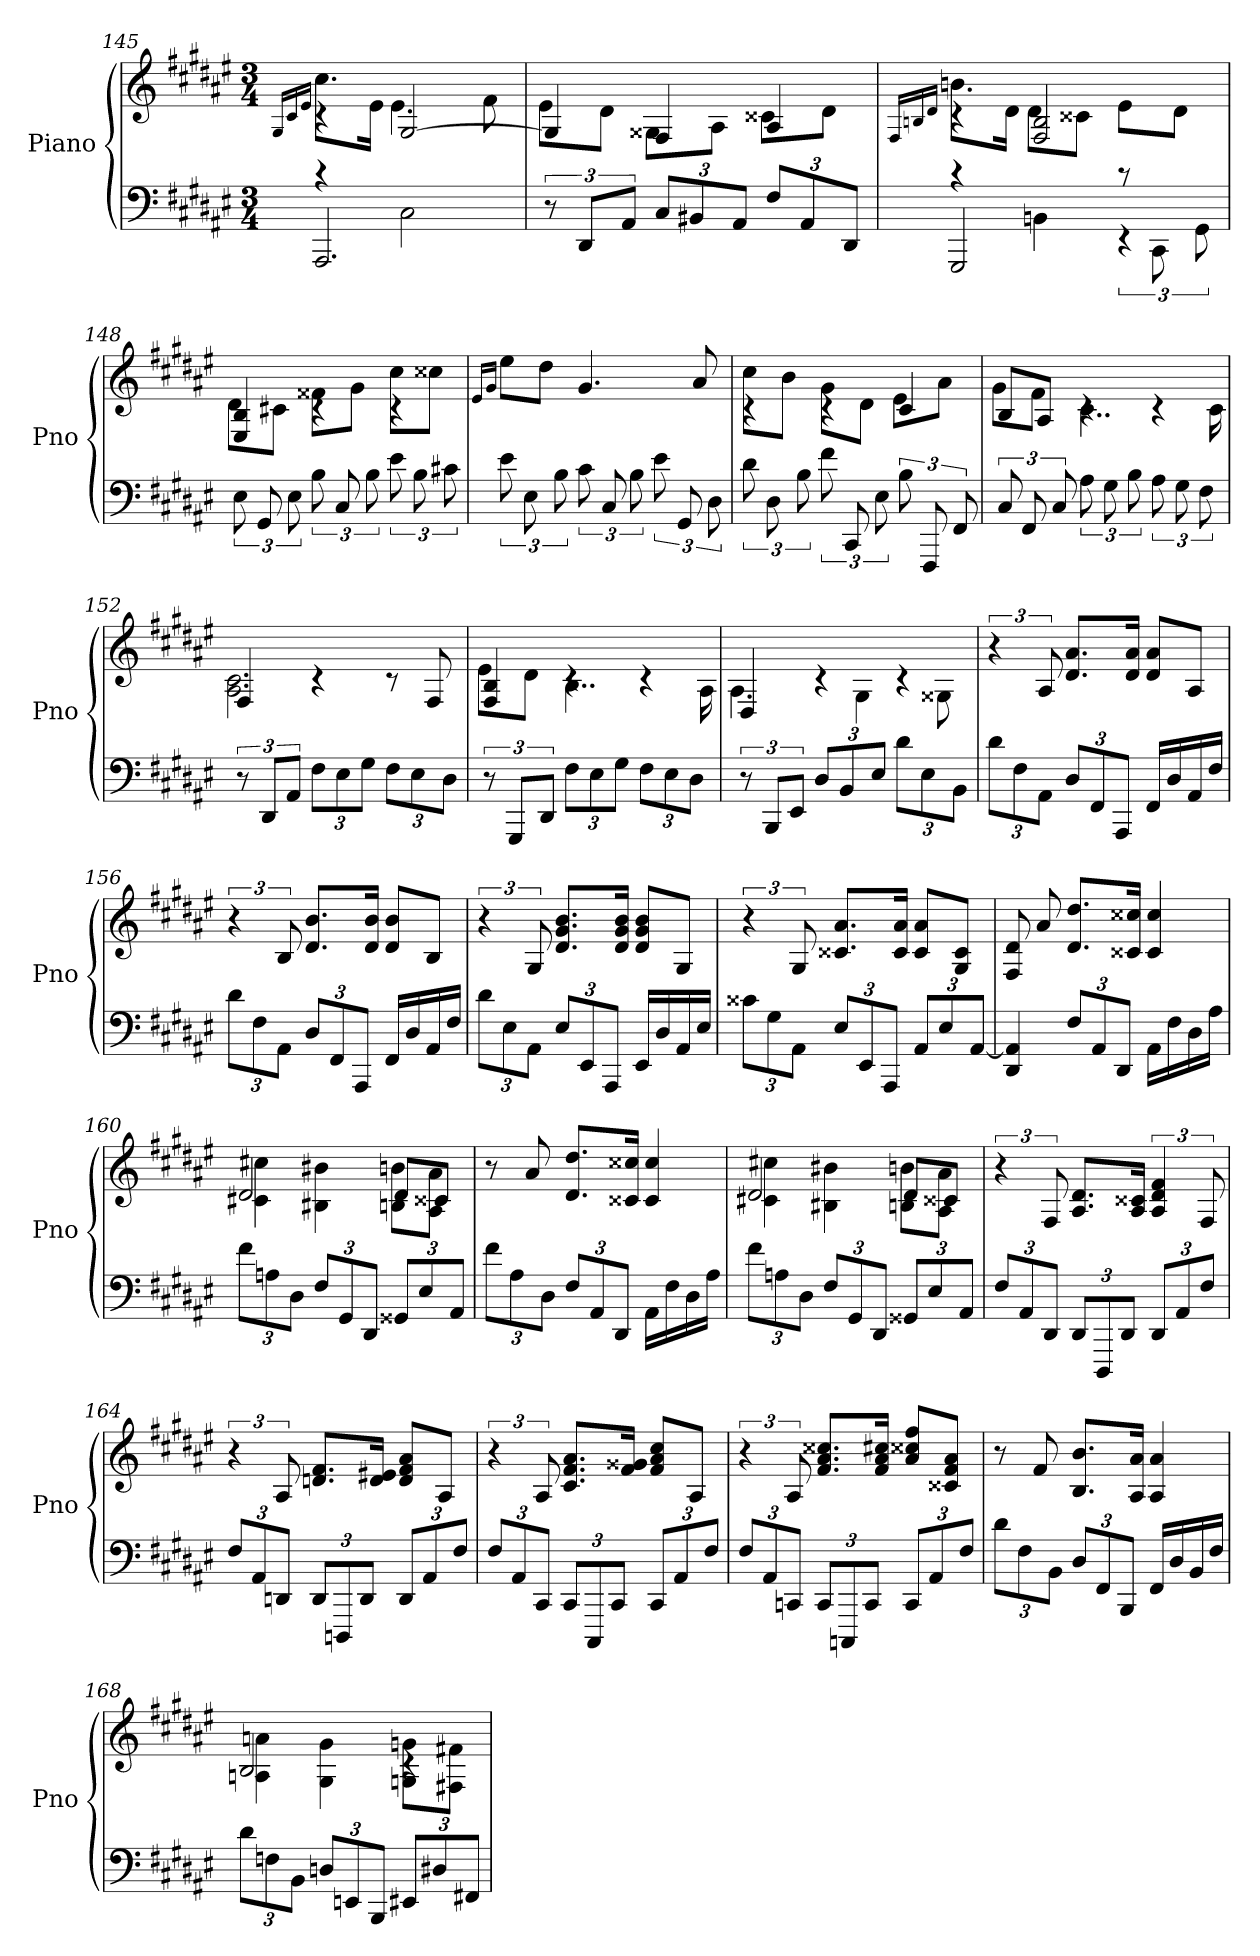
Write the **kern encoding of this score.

**kern	**kern
*part1	*part1
*staff2	*staff1
*I"Piano	*
*I'Pno	*
*clefF4	*clefG2
*k[f#c#g#d#a#e#]	*k[f#c#g#d#a#e#]
*M3/4	*M3/4
=145	=145
.	16qG#LL
.	16qc#
.	16qe#JJ
*^	*^
2.AAA#	4rc	4rc	8.cc#L
.	.	.	16e#Jk
.	2C#	[2G#	4.e#
.	.	.	8f#
*v	*v	*	*
=146	=146	=146
12r	4G#]	8e#L
12DD#L	.	.
.	.	8d#J
12AA#J	.	.
12C#L	4F#	8G##XL
12BB#X	.	.
.	.	8A#J
12AA#J	.	.
12F#L	4A#	8c##XL
12AA#	.	.
.	.	8d#J
12DD#J	.	.
=147	=147	=147
.	.	16qF#LL
.	.	16qBn
.	.	16qd#JJ
*^	*	*
2GGG#	4rc	4rc	8.bnL
.	.	.	16d#Jk
.	4BBn	2F# 2B	8d#L
.	.	.	8c##XJ
4rEE	12rc	.	8e#L
.	12CC#	.	.
.	.	.	8d#J
.	12GG#	.	.
*v	*v	*	*
=148	=148	=148
12E#	4E# 4B	8d#L
12GG#	.	.
.	.	8c#XJ
12E#	.	.
12B	4rc	8f##XL
12C#	.	.
.	.	8g#J
12B	.	.
12e#	4rc	8cc#L
12B	.	.
.	.	8cc##XJ
12c#X	.	.
*	*v	*v
=149	=149
.	16qe#LL
.	16qg#JJ
12e#	8ee#L
12E#	.
.	8dd#J
12B	.
12c#	4.g#
12C#	.
12B	.
12e#	.
12GG#	.
.	8a#
12D#	.
=150	=150
*	*^
12d#	4rc	8cc#L
12D#	.	.
.	.	8bJ
12B	.	.
12f#	4rc	8g#L
12CC#	.	.
.	.	8d#J
12E#	.	.
12B	4c#	8e#L
12FFF#	.	.
.	.	8a#J
12FF#	.	.
=151	=151	=151
12C#	8BL	8g#L
12FF#	.	.
.	8A#J	8f#J
12C#	.	.
12A#	4rc	4..c#
12G#	.	.
12B	.	.
12A#	4rc	.
12G#	.	.
12F#	.	.
.	.	16c#
=152	=152	=152
12r	4F#	2.A# 2.c#
12DD#L	.	.
12AA#J	.	.
12F#L	4rc	.
12E#	.	.
12G#J	.	.
12F#L	8rc	.
12E#	.	.
.	8F#	.
12D#J	.	.
=153	=153	=153
12r	4F# 4B	8e#L
12GGG#L	.	.
.	.	8d#J
12DD#J	.	.
12F#L	4rc	4..B
12E#	.	.
12G#J	.	.
12F#L	4rc	.
12E#	.	.
12D#J	.	.
.	.	16A#
=154	=154	=154
12r	4D#	4.A#
12BBBL	.	.
12EE#J	.	.
12D#L	4rc	.
12BB	.	.
.	.	4G#
12E#J	.	.
12d#L	4rc	.
12E#	.	.
.	.	8G##X
12BBJ	.	.
*	*v	*v
=155	=155
12d#L	6r
12F#	.
12AA#J	12A#
12D#L	8.d# 8.a#L
12FF#	.
12AAA#J	.
.	16d# 16a#Jk
16FF#LL	8d# 8a#L
16D#	.
16AA#	8A#J
16F#JJ	.
=156	=156
12d#L	6r
12F#	.
12AA#J	12B
12D#L	8.d# 8.bL
12FF#	.
12AAA#J	.
.	16d# 16bJk
16FF#LL	8d# 8bL
16D#	.
16AA#	8BJ
16F#JJ	.
=157	=157
12d#L	6r
12E#	.
12AA#J	12G#
12E#L	8.d# 8.g# 8.bL
12EE#	.
12AAA#J	.
.	16d# 16g# 16bJk
16EE#LL	8d# 8g# 8bL
16D#	.
16AA#	8G#J
16E#JJ	.
=158	=158
12c##XL	6r
12G#	.
12AA#J	12G#
12E#L	8.c##X 8.a#L
12EE#	.
12AAA#J	.
.	16c## 16a#Jk
12AA#L	8c## 8a#L
12E#	.
.	8G# 8c##J
[12AA#J	.
=159	=159
4DD# 4AA#]	8F# 8d#
.	8a#
12F#L	8.d# 8.dd#L
12AA#	.
12DD#J	.
.	16c##X 16cc##XJk
16AA#LL	4c## 4cc##
16F#	.
16D#	.
16A#JJ	.
=160	=160
*	*^
12f#L	2d#	4c#X 4cc#X
12An	.	.
12D#J	.	.
12F#L	.	4B#X 4b#X
12GG#	.	.
12DD#J	.	.
12GG##XL	8d#L	8Bn 8bnL
12E#	.	.
.	8c##XJ	8A# 8a#J
12AA#J	.	.
*	*v	*v
=161	=161
12f#L	8r
12A#	.
.	8a#
12D#J	.
12F#L	8.d# 8.dd#L
12AA#	.
12DD#J	.
.	16c##X 16cc##XJk
16AA#LL	4c## 4cc##
16F#	.
16D#	.
16A#JJ	.
=162	=162
*	*^
12f#L	2d#	4c#X 4cc#X
12An	.	.
12D#J	.	.
12F#L	.	4B#X 4b#X
12GG#	.	.
12DD#J	.	.
12GG##XL	8d#L	8Bn 8bnL
12E#	.	.
.	8c##XJ	8A# 8a#J
12AA#J	.	.
*	*v	*v
=163	=163
12F#L	6r
12AA#	.
12DD#J	12F#
12DD#L	8.A# 8.d#L
12DDD#	.
12DD#J	.
.	16A# 16c##XJk
12DD#L	6A# 6d# 6f#
12AA#	.
12F#J	12F#
=164	=164
12F#L	6r
12AA#	.
12DDnJ	12A#
12DDL	8.dn 8.f#L
12DDDn	.
12DDJ	.
.	16d 16e#XJk
12DDL	8d 8f# 8a#L
12AA#	.
.	8A#J
12F#J	.
=165	=165
12F#L	6r
12AA#	.
12CC#J	12A#
12CC#L	8.c# 8.f# 8.a#L
12CCC#	.
12CC#J	.
.	16f# 16g##XJk
12CC#L	8f# 8a# 8cc#L
12AA#	.
.	8A#J
12F#J	.
=166	=166
12F#L	6r
12AA#	.
12CCnJ	12A#
12CCL	8.f# 8.a# 8.cc##XL
12CCCn	.
12CCJ	.
.	16f# 16a# 16cc#XJk
12CCL	8a# 8cc##X 8ff#L
12AA#	.
.	8c##X 8f# 8a#J
12F#J	.
=167	=167
12d#L	8r
12F#	.
.	8f#
12BBJ	.
12D#L	8.B 8.bL
12FF#	.
12BBBJ	.
.	16A# 16a#Jk
16FF#LL	4A# 4a#
16D#	.
16BB	.
16F#JJ	.
=168	=168
*	*^
12d#L	2B	4An 4an
12Fn	.	.
12BBJ	.	.
12DnL	.	4G# 4g#
12EEn	.	.
12BBBJ	.	.
12EE#XL	4rc	8Gn 8gnL
12D#X	.	.
.	.	8F#X 8f#XJ
12FF#XJ	.	.
*	*v	*v
=	=
*-	*-
